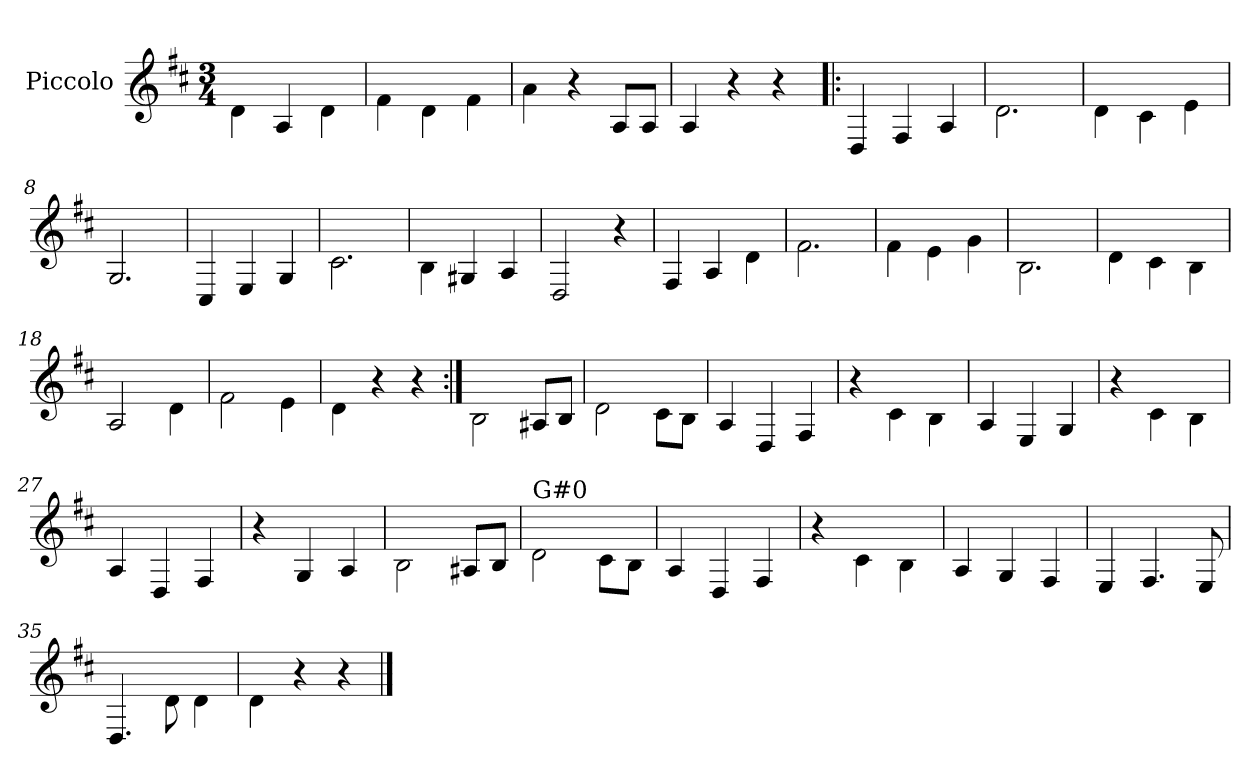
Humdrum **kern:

**kern
*part1
*staff1
*I"Piccolo
*I'Picc
*clefG2
*ITrd-7c-12
*k[f#c#]
*D:
*M3/4
=1
4dd\
4a/
4dd\
=2
4ff#\
4dd\
4ff#\
=3
4aa\
4r
8a/L
8a/J
=4
4a/
4r
4r
=5!|:
4d/
4f#/
4a/
=6
2.dd\
=7
4dd\
4cc#\
4ee\
=8
2.g/
=9
4c#/
4e/
4g/
=10
2.cc#\
=11
4b\
4g#X/
4a/
=12
2d/
4r
=13
4f#/
4a/
4dd\
!!LO:LB:g=z
=14
2.ff#\
=15
4ff#\
4ee\
4gg\
=16
2.b\
=17
4dd\
4cc#\
4b\
=18
2a/
4dd\
=19
2ff#\
4ee\
=20
4dd\
4r
4r
=21:|!
2b\
8a#X/L
8b/J
=22
2dd\
8cc#\L
8b\J
=23
4a/
4d/
4f#/
=24
4r
4cc#\
4b\
=25
4a/
4e/
4g/
=26
4r
4cc#\
4b\
!!LO:LB:g=z
=27
4a/
4d/
4f#/
=28
4r
4g/
4a/
=29
2b\
8a#X/L
8b/J
=30
!LO:TX:a:t=G#0
2dd\
8cc#\L
8b\J
=31
4a/
4d/
4f#/
=32
4r
4cc#\
4b\
=33
4a/
4g/
4f#/
=34
4e/
4.f#/
8e/
=35
4.d/
8dd\
4dd\
=36
4dd\
4r
4r
==
*-
